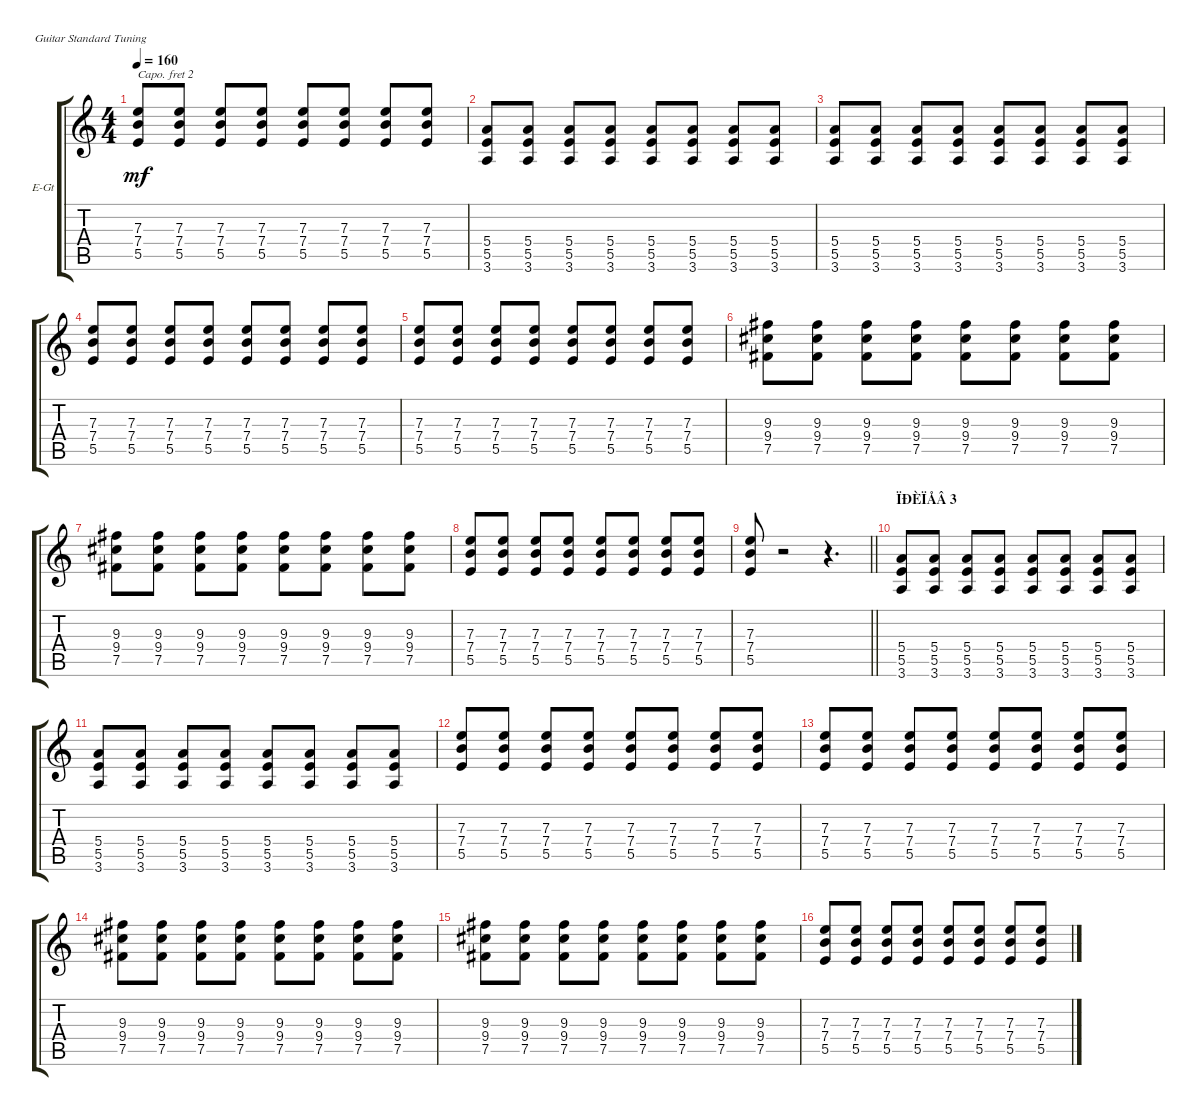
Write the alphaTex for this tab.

\bracketExtendMode groupsimilarinstruments
\firstSystemTrackNameOrientation horizontal
\otherSystemsTrackNameOrientation horizontal
\track ("Electric Guitar 1" "E-Gt") {instrument overdrivenguitar}
\staff {score tabs}
\capo 2
\tuning (E4 B3 G3 D3 A2 E2)
\ts (4 4)
\tempo 160
\clef g2
\ks c
(7.3 7.4 5.5).8{dy mf} (7.3 7.4 5.5).8 (7.3 7.4 5.5).8 (7.3 7.4 5.5).8 (7.3 7.4 5.5).8 (7.3 7.4 5.5).8 (7.3 7.4 5.5).8 (7.3 7.4 5.5).8 |
(5.4 5.5 3.6).8 (5.4 5.5 3.6).8 (5.4 5.5 3.6).8 (5.4 5.5 3.6).8 (5.4 5.5 3.6).8 (5.4 5.5 3.6).8 (5.4 5.5 3.6).8 (5.4 5.5 3.6).8 |
(5.4 5.5 3.6).8 (5.4 5.5 3.6).8 (5.4 5.5 3.6).8 (5.4 5.5 3.6).8 (5.4 5.5 3.6).8 (5.4 5.5 3.6).8 (5.4 5.5 3.6).8 (5.4 5.5 3.6).8 |
(7.3 7.4 5.5).8 (7.3 7.4 5.5).8 (7.3 7.4 5.5).8 (7.3 7.4 5.5).8 (7.3 7.4 5.5).8 (7.3 7.4 5.5).8 (7.3 7.4 5.5).8 (7.3 7.4 5.5).8 |
(7.3 7.4 5.5).8 (7.3 7.4 5.5).8 (7.3 7.4 5.5).8 (7.3 7.4 5.5).8 (7.3 7.4 5.5).8 (7.3 7.4 5.5).8 (7.3 7.4 5.5).8 (7.3 7.4 5.5).8 |
(9.3 9.4 7.5).8 (9.3 9.4 7.5).8 (9.3 9.4 7.5).8 (9.3 9.4 7.5).8 (9.3 9.4 7.5).8 (9.3 9.4 7.5).8 (9.3 9.4 7.5).8 (9.3 9.4 7.5).8 |
(9.3 9.4 7.5).8 (9.3 9.4 7.5).8 (9.3 9.4 7.5).8 (9.3 9.4 7.5).8 (9.3 9.4 7.5).8 (9.3 9.4 7.5).8 (9.3 9.4 7.5).8 (9.3 9.4 7.5).8 |
(7.3 7.4 5.5).8 (7.3 7.4 5.5).8 (7.3 7.4 5.5).8 (7.3 7.4 5.5).8 (7.3 7.4 5.5).8 (7.3 7.4 5.5).8 (7.3 7.4 5.5).8 (7.3 7.4 5.5).8 |
\barLineRight lightlight
(7.3 7.4 5.5).8 r.2 r.4{d} |
\section ("" "ÏÐÈÏÅÂ 3")
(5.4 5.5 3.6).8 (5.4 5.5 3.6).8 (5.4 5.5 3.6).8 (5.4 5.5 3.6).8 (5.4 5.5 3.6).8 (5.4 5.5 3.6).8 (5.4 5.5 3.6).8 (5.4 5.5 3.6).8 |
(5.4 5.5 3.6).8 (5.4 5.5 3.6).8 (5.4 5.5 3.6).8 (5.4 5.5 3.6).8 (5.4 5.5 3.6).8 (5.4 5.5 3.6).8 (5.4 5.5 3.6).8 (5.4 5.5 3.6).8 |
(7.3 7.4 5.5).8 (7.3 7.4 5.5).8 (7.3 7.4 5.5).8 (7.3 7.4 5.5).8 (7.3 7.4 5.5).8 (7.3 7.4 5.5).8 (7.3 7.4 5.5).8 (7.3 7.4 5.5).8 |
(7.3 7.4 5.5).8 (7.3 7.4 5.5).8 (7.3 7.4 5.5).8 (7.3 7.4 5.5).8 (7.3 7.4 5.5).8 (7.3 7.4 5.5).8 (7.3 7.4 5.5).8 (7.3 7.4 5.5).8 |
(9.3 9.4 7.5).8 (9.3 9.4 7.5).8 (9.3 9.4 7.5).8 (9.3 9.4 7.5).8 (9.3 9.4 7.5).8 (9.3 9.4 7.5).8 (9.3 9.4 7.5).8 (9.3 9.4 7.5).8 |
(9.3 9.4 7.5).8 (9.3 9.4 7.5).8 (9.3 9.4 7.5).8 (9.3 9.4 7.5).8 (9.3 9.4 7.5).8 (9.3 9.4 7.5).8 (9.3 9.4 7.5).8 (9.3 9.4 7.5).8 |
(7.3 7.4 5.5).8 (7.3 7.4 5.5).8 (7.3 7.4 5.5).8 (7.3 7.4 5.5).8 (7.3 7.4 5.5).8 (7.3 7.4 5.5).8 (7.3 7.4 5.5).8 (7.3 7.4 5.5).8
